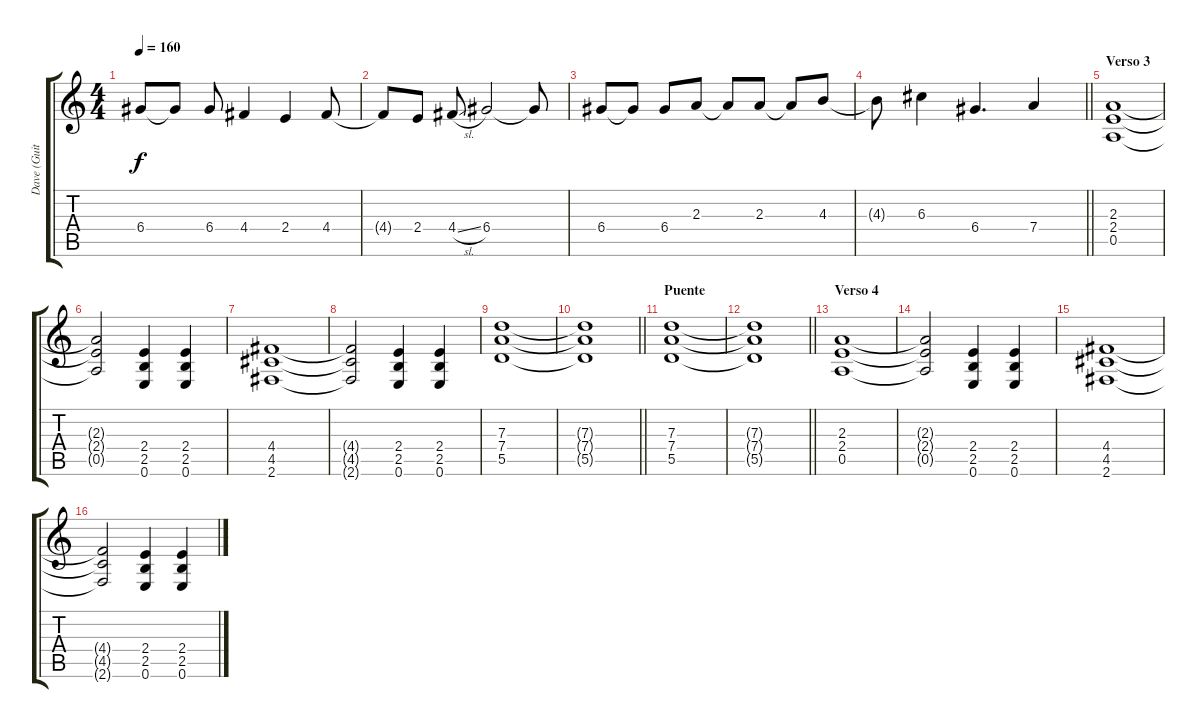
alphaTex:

\track ("Dave (Guitarra Rítmica)" "Dave (Guit") {instrument overdrivenguitar}
\staff {score tabs}
\tuning (E4 B3 G3 D3 A2 E2) {hide}
\ts (4 4)
\tempo 160
\clef g2
\ks c
6.4.8{dy f} 6.4{t}.8 6.4.8 4.4.4 2.4.4 4.4.8 |
4.4{t}.8 2.4.8 4.4{sl}.8 6.4.2 6.4{t}.8 |
6.4.8 6.4{t}.8 6.4.8 2.3.8 2.3{t}.8 2.3.8 2.3{t}.8 4.3.8 |
\barLineRight lightlight
4.3{t}.8 6.3.4 6.4.4{d} 7.4.4 |
\section ("" "Verso 3")
(2.3 2.4 0.5).1{volume 7 instrument overdrivenguitar} |
(2.3{t} 2.4{t} 0.5{t}).2 (2.4 2.5 0.6).4 (2.4 2.5 0.6).4 |
(4.4 4.5 2.6).1 |
(4.4{t} 4.5{t} 2.6{t}).2 (2.4 2.5 0.6).4 (2.4 2.5 0.6).4 |
(7.3 7.4 5.5).1 |
\barLineRight lightlight
(7.3{t} 7.4{t} 5.5{t}).1 |
\section ("" "Puente")
(7.3 7.4 5.5).1 |
\barLineRight lightlight
(7.3{t} 7.4{t} 5.5{t}).1 |
\section ("" "Verso 4")
(2.3 2.4 0.5).1 |
(2.3{t} 2.4{t} 0.5{t}).2 (2.4 2.5 0.6).4 (2.4 2.5 0.6).4 |
(4.4 4.5 2.6).1 |
(4.4{t} 4.5{t} 2.6{t}).2 (2.4 2.5 0.6).4 (2.4 2.5 0.6).4
